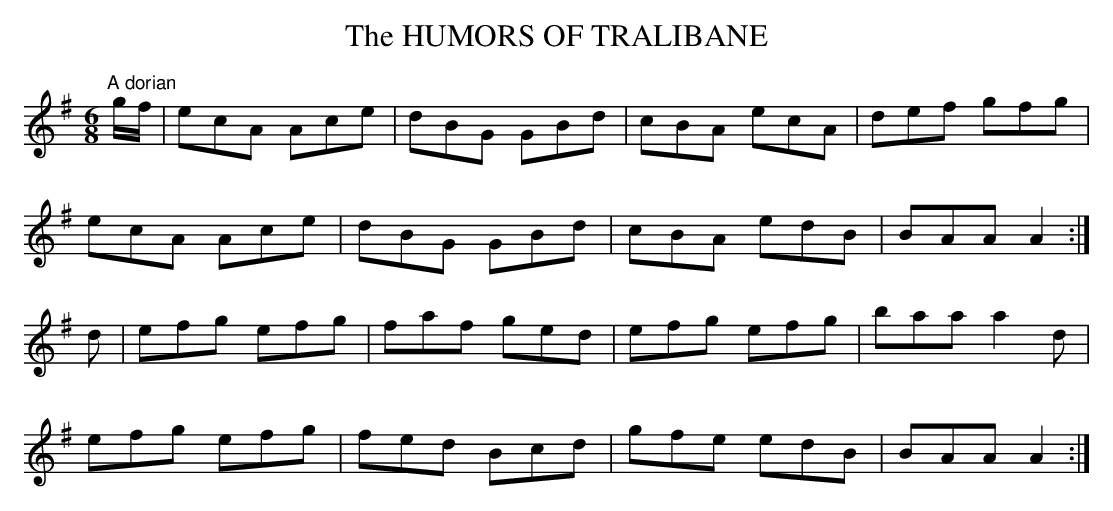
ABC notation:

X:1
T:HUMORS OF TRALIBANE, The
I like this as an A dorian instead of A major tune (replacing
"K:G" with "K:A" will let you play back the original).
M:6/8
L:1/8
K:G % source version = A major
"A dorian"
g/f/|ecA Ace|dBG GBd|cBA ecA|def gfg|
ecA Ace|dBG GBd|cBA edB|BAA A2 :|
d|efg efg|faf ged|efg efg|baa a2d|
efg efg|fed Bcd|gfe edB|BAA A2 :|
